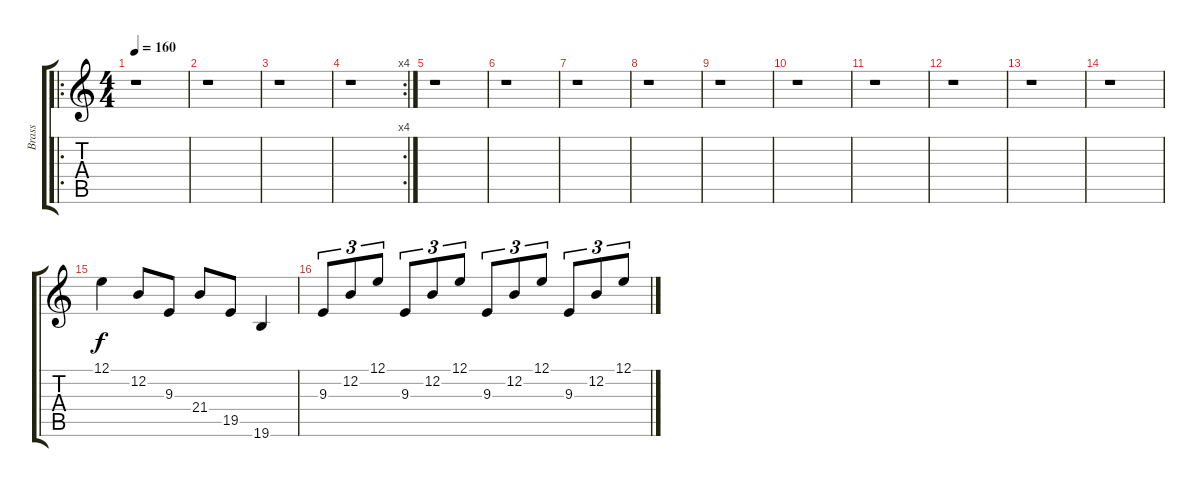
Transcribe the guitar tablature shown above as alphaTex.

\track ("Brass" "Brass") {instrument brasssection}
\staff {score tabs}
\tuning (E4 B3 G3 D3 A2 E2) {hide}
\ro
\ts (4 4)
\tempo 160
\clef g2
\ks c
r.1{dy f} |
r.1 |
r.1 |
\rc 4
r.1 |
r.1 |
r.1 |
r.1 |
r.1 |
r.1 |
r.1 |
r.1 |
r.1 |
r.1 |
r.1 |
12.1.4 12.2.8 9.3.8 21.4.8 19.5.8 19.6.4 |
9.3.8{tu (3 2)} 12.2.8{tu (3 2)} 12.1.8{tu (3 2)} 9.3.8{tu (3 2)} 12.2.8{tu (3 2)} 12.1.8{tu (3 2)} 9.3.8{tu (3 2)} 12.2.8{tu (3 2)} 12.1.8{tu (3 2)} 9.3.8{tu (3 2)} 12.2.8{tu (3 2)} 12.1.8{tu (3 2)}
